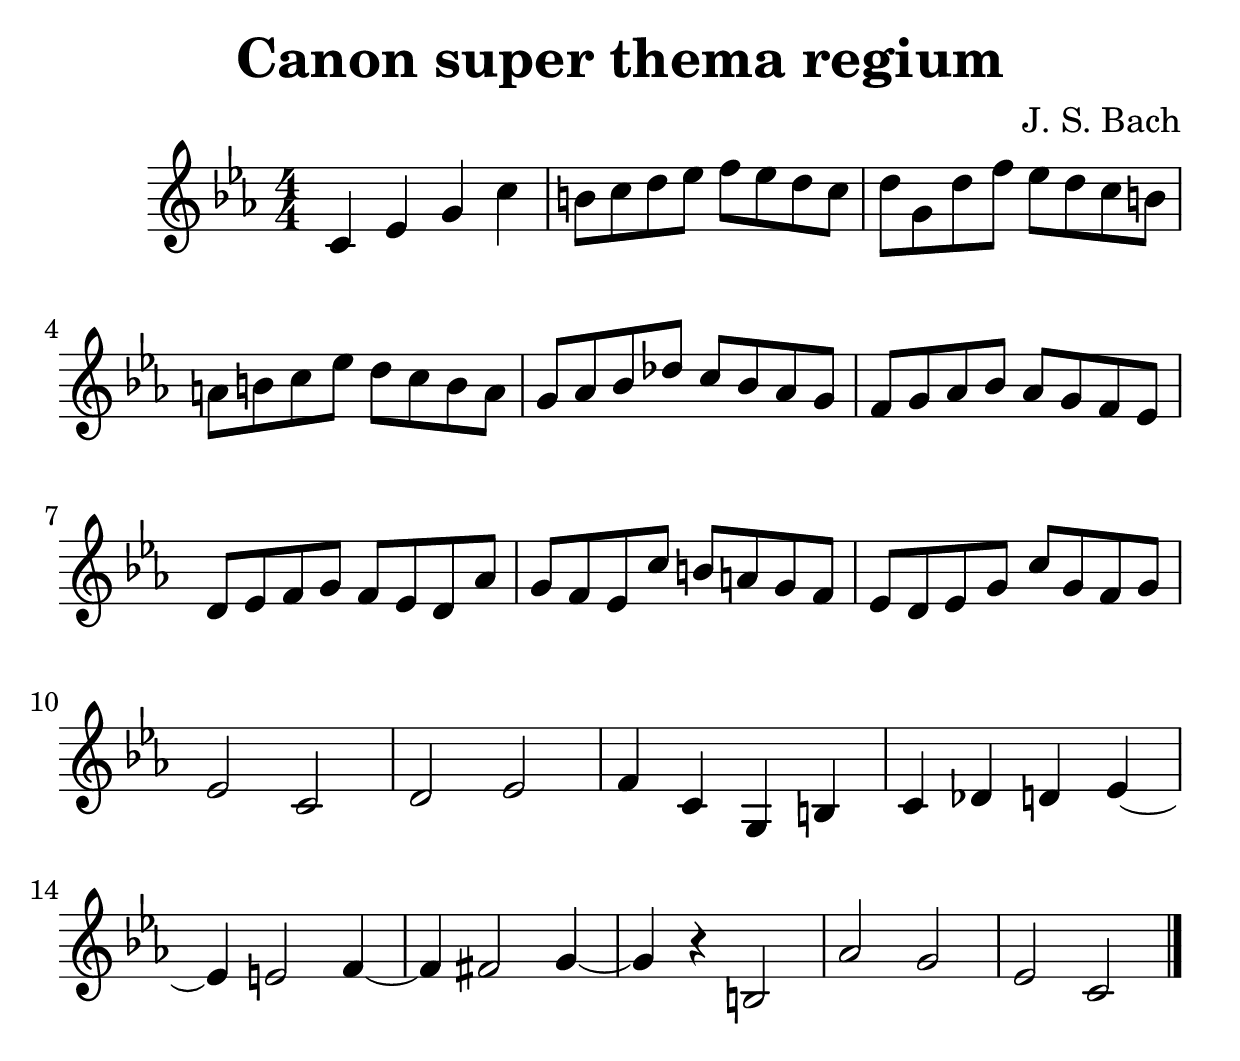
#(set-global-staff-size 30)
\include "english.ly"
\version "2.18.2"
%\include "letter.ly"

\header{
  title =        "Canon super thema regium"
  composer =	 "J. S. Bach"
}

music =     \new Voice \with {
  \remove "Note_heads_engraver"
  \consists "Completion_heads_engraver"
  \remove "Rest_engraver"
  \consists "Completion_rest_engraver"
}\relative c' {
      c2 ef2 |
      g2 af2 |
      b,2 r4 g'2  | % tied over
       fs2 f2  |
       e2 ef2  |
      d4 df4 c4 |
      b4 g4 c4 f4 |
      ef2 d2 |
      c2 ef2 |
      g8 f8 g8 c8 g8 ef8 d8 ef8 |
      f8 g8 a8 b8 c8 ef,8 f8 g8 |
      af8 d,8 ef8 f8 g8 f8 ef8 d8 |
      ef8 f8 g8 af8 bf8 af8 g8 f8 |
      g8 af8 bf8 c8 df8 bf8 af8 g8 |
      a8 b8 c8 d8 ef8 c8 b8 a8 |
      b8 c8 d8 ef8 f8 d8 g,8 d'8 |
      c8 d8 ef8 f8 ef8 d8 c8 b8 |
      c4 g4 ef4 c4
      }


\score {
  \new Staff {
    \key c \minor
    \numericTimeSignature
    \time 4/4
    % \music
    \retrograde \music
    \bar "|."

  }
}
